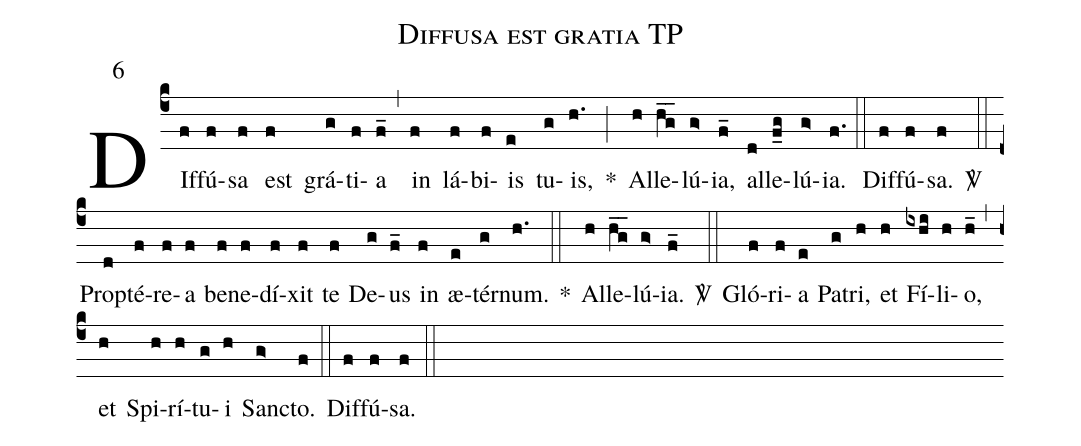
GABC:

name: Diffusa est gratia TP;
mode: 6;
%%
(c4)
DIf(f)fú(f)sa(f) est(f) grá(g)ti(f)a(f_) (,)
in(f) lá(f)bi(f)is(e) tu(g)is,(h.) *(;)
Al(h)le(h_g_)lú(g>)ia,(f_) al(d)le(f_g)lú(g>)ia.(f.) (::)
Dif(f)fú(f)sa.(f) <sp>V/</sp>(::)
Prop(d)té(f)re(f)a(f) be(f)ne(f)dí(f)xit(f) te(f) De(g)us(f_) in(f) æ(e)tér(g)num.(h.) *(::)
Al(h)le(h_g_)lú(g>)ia.(f_) <sp>V/</sp>(::)
Gló(f)ri(f)a(e) Pa(g)tri,(h) et(h) Fí(ixhi)li(h)o,(h_) (,)
et(h) Spi(h)rí(h)tu(g)i(h) San(g>)cto.(f) (::)
Dif(f)fú(f)sa.(f) (::)
